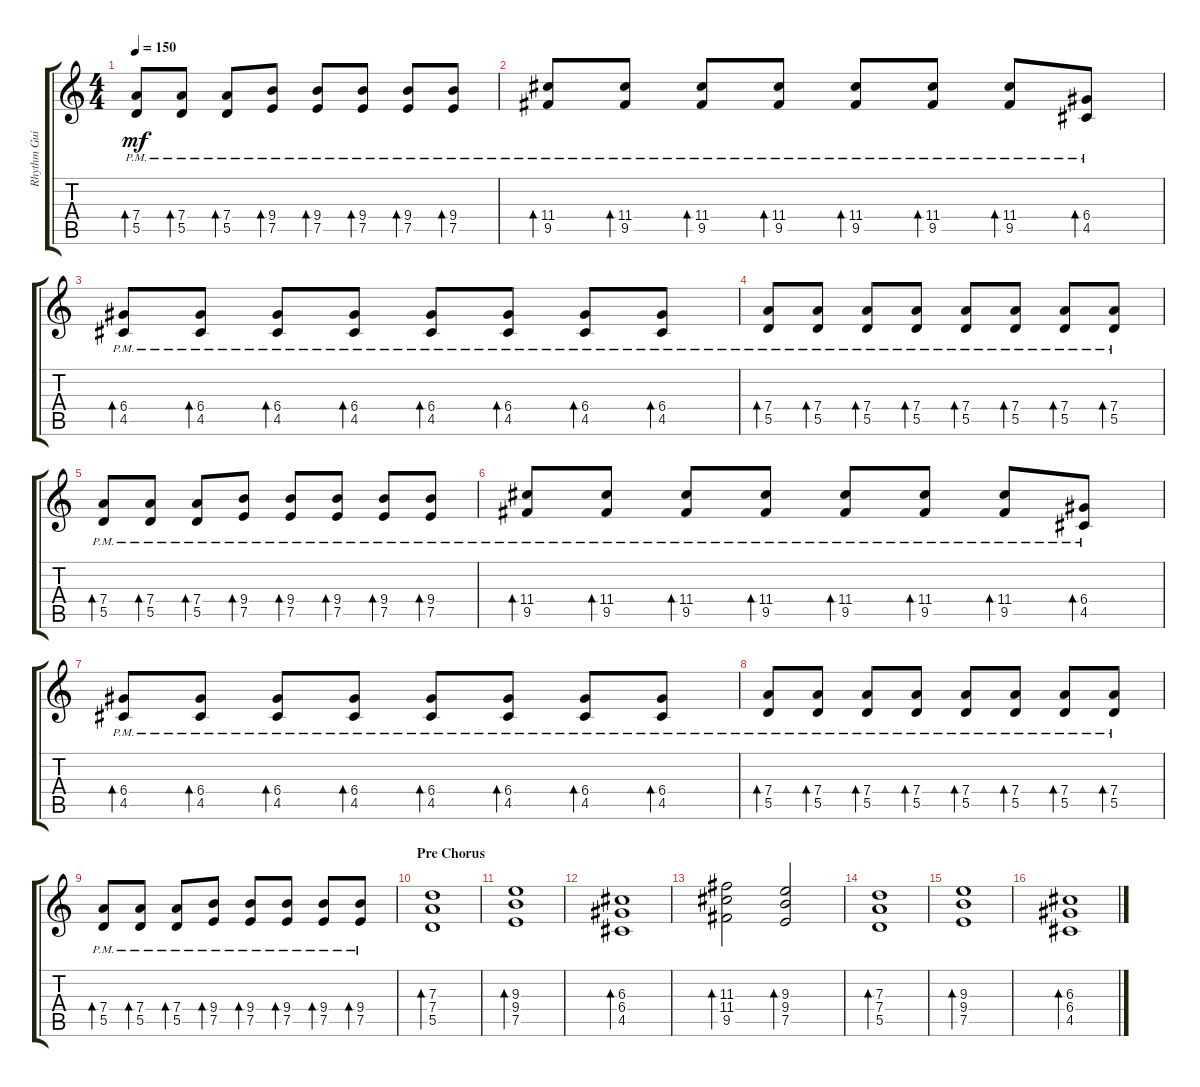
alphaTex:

\track ("Rhythm Guitar" "Rhythm Gui") {instrument overdrivenguitar}
\staff {score tabs}
\tuning (E4 B3 G3 D3 A2 E2) {hide}
\ts (4 4)
\tempo 150
\clef g2
\ks c
(7.4{pm} 5.5{pm}).8{bd 30 dy mf} (7.4{pm} 5.5{pm}).8{bd 30} (7.4{pm} 5.5{pm}).8{bd 30} (9.4{pm} 7.5{pm}).8{bd 30} (9.4{pm} 7.5{pm}).8{bd 30} (9.4{pm} 7.5{pm}).8{bd 30} (9.4{pm} 7.5{pm}).8{bd 30} (9.4{pm} 7.5{pm}).8{bd 30} |
(11.4{pm} 9.5{pm}).8{bd 30} (11.4{pm} 9.5{pm}).8{bd 30} (11.4{pm} 9.5{pm}).8{bd 30} (11.4{pm} 9.5{pm}).8{bd 30} (11.4{pm} 9.5{pm}).8{bd 30} (11.4{pm} 9.5{pm}).8{bd 30} (11.4{pm} 9.5{pm}).8{bd 30} (6.4{pm} 4.5{pm}).8{bd 30} |
(6.4{pm} 4.5{pm}).8{bd 30} (6.4{pm} 4.5{pm}).8{bd 30} (6.4{pm} 4.5{pm}).8{bd 30} (6.4{pm} 4.5{pm}).8{bd 30} (6.4{pm} 4.5{pm}).8{bd 30} (6.4{pm} 4.5{pm}).8{bd 30} (6.4{pm} 4.5{pm}).8{bd 30} (6.4{pm} 4.5{pm}).8{bd 30} |
(7.4{pm} 5.5{pm}).8{bd 30} (7.4{pm} 5.5{pm}).8{bd 30} (7.4{pm} 5.5{pm}).8{bd 30} (7.4{pm} 5.5{pm}).8{bd 30} (7.4{pm} 5.5{pm}).8{bd 30} (7.4{pm} 5.5{pm}).8{bd 30} (7.4{pm} 5.5{pm}).8{bd 30} (7.4{pm} 5.5{pm}).8{bd 30} |
(7.4{pm} 5.5{pm}).8{bd 30} (7.4{pm} 5.5{pm}).8{bd 30} (7.4{pm} 5.5{pm}).8{bd 30} (9.4{pm} 7.5{pm}).8{bd 30} (9.4{pm} 7.5{pm}).8{bd 30} (9.4{pm} 7.5{pm}).8{bd 30} (9.4{pm} 7.5{pm}).8{bd 30} (9.4{pm} 7.5{pm}).8{bd 30} |
(11.4{pm} 9.5{pm}).8{bd 30} (11.4{pm} 9.5{pm}).8{bd 30} (11.4{pm} 9.5{pm}).8{bd 30} (11.4{pm} 9.5{pm}).8{bd 30} (11.4{pm} 9.5{pm}).8{bd 30} (11.4{pm} 9.5{pm}).8{bd 30} (11.4{pm} 9.5{pm}).8{bd 30} (6.4{pm} 4.5{pm}).8{bd 30} |
(6.4{pm} 4.5{pm}).8{bd 30} (6.4{pm} 4.5{pm}).8{bd 30} (6.4{pm} 4.5{pm}).8{bd 30} (6.4{pm} 4.5{pm}).8{bd 30} (6.4{pm} 4.5{pm}).8{bd 30} (6.4{pm} 4.5{pm}).8{bd 30} (6.4{pm} 4.5{pm}).8{bd 30} (6.4{pm} 4.5{pm}).8{bd 30} |
(7.4{pm} 5.5{pm}).8{bd 30} (7.4{pm} 5.5{pm}).8{bd 30} (7.4{pm} 5.5{pm}).8{bd 30} (7.4{pm} 5.5{pm}).8{bd 30} (7.4{pm} 5.5{pm}).8{bd 30} (7.4{pm} 5.5{pm}).8{bd 30} (7.4{pm} 5.5{pm}).8{bd 30} (7.4{pm} 5.5{pm}).8{bd 30} |
(7.4{pm} 5.5{pm}).8{bd 30} (7.4{pm} 5.5{pm}).8{bd 30} (7.4{pm} 5.5{pm}).8{bd 30} (9.4{pm} 7.5{pm}).8{bd 30} (9.4{pm} 7.5{pm}).8{bd 30} (9.4{pm} 7.5{pm}).8{bd 30} (9.4{pm} 7.5{pm}).8{bd 30} (9.4{pm} 7.5{pm}).8{bd 30} |
\section ("" "Pre Chorus")
(7.3 7.4 5.5).1{bd 30} |
(9.3 9.4 7.5).1{bd 30} |
(6.3 6.4 4.5).1{bd 30} |
(11.3 11.4 9.5).2{bd 30} (9.3 9.4 7.5).2{bd 30} |
(7.3 7.4 5.5).1{bd 30} |
(9.3 9.4 7.5).1{bd 30} |
(6.3 6.4 4.5).1{bd 30}
